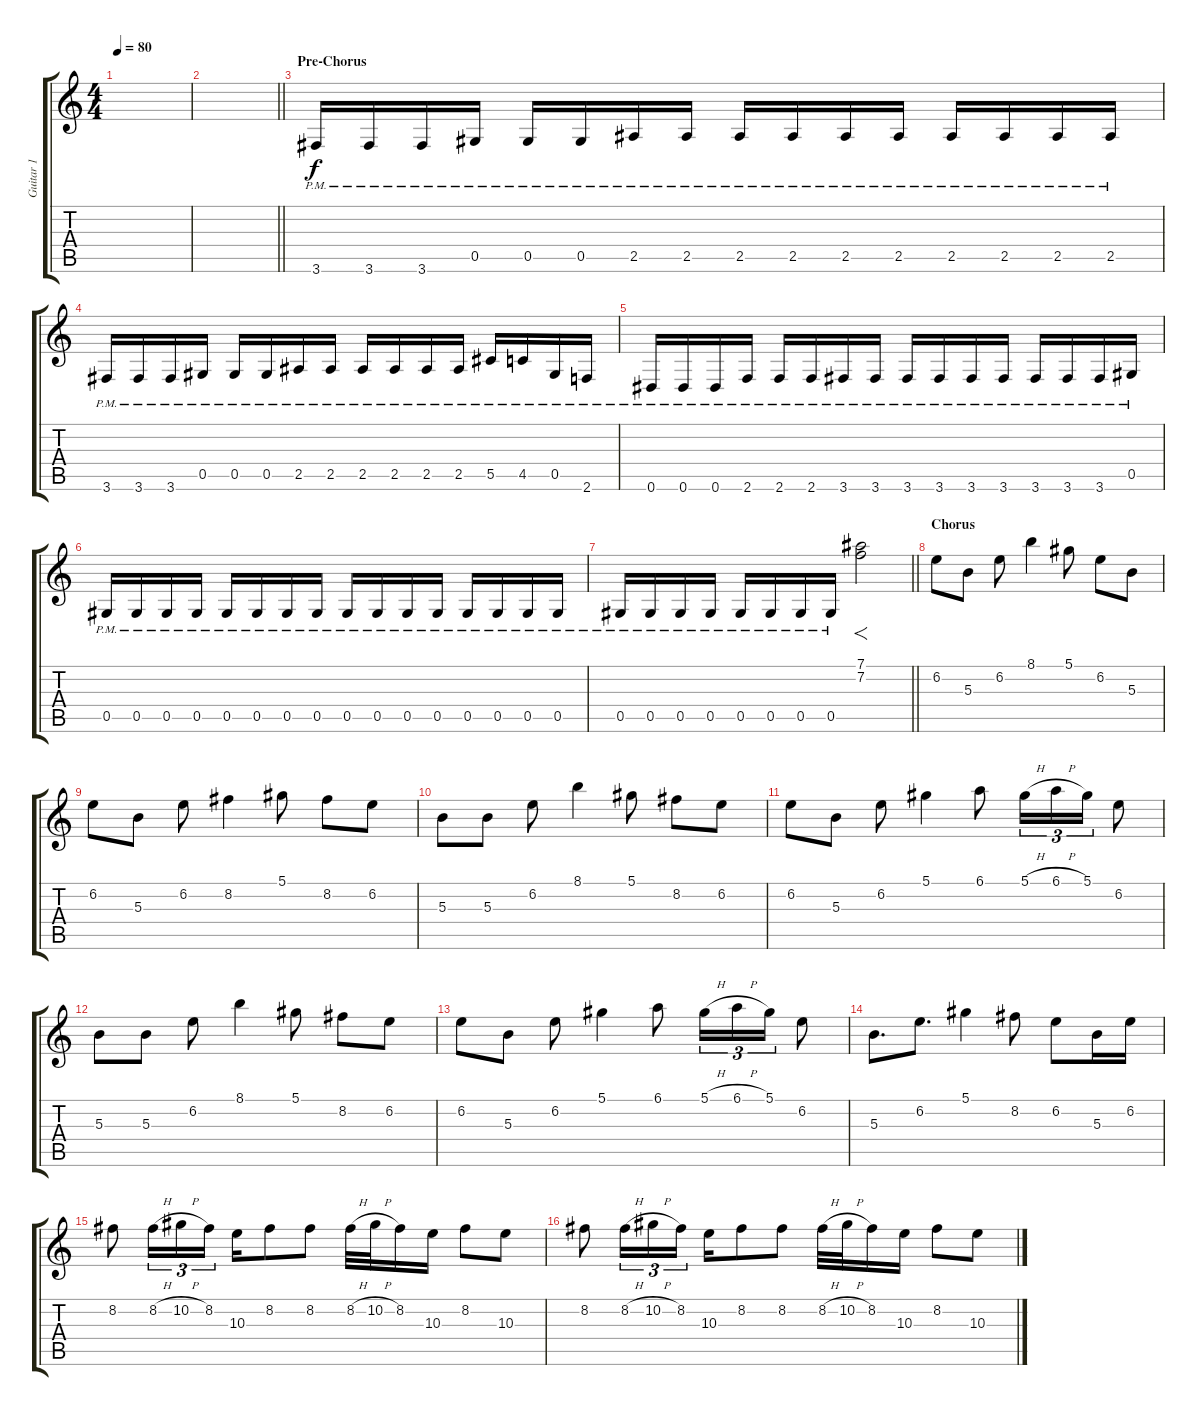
\track ("Guitar 1" "Guitar 1") {instrument overdrivenguitar}
\staff {score tabs}
\tuning (Eb4 Bb3 Gb3 Db3 Ab2 Eb2) {hide}
\ts (4 4)
\tempo 80
\clef g2
\ks c
|
\barLineRight lightlight
|
\section ("" "Pre-Chorus")
3.6{pm}.16 3.6{pm}.16 3.6{pm}.16 0.5{pm}.16 0.5{pm}.16 0.5{pm}.16 2.5{pm}.16 2.5{pm}.16 2.5{pm}.16 2.5{pm}.16 2.5{pm}.16 2.5{pm}.16 2.5{pm}.16 2.5{pm}.16 2.5{pm}.16 2.5{pm}.16 |
3.6{pm}.16 3.6{pm}.16 3.6{pm}.16 0.5{pm}.16 0.5{pm}.16 0.5{pm}.16 2.5{pm}.16 2.5{pm}.16 2.5{pm}.16 2.5{pm}.16 2.5{pm}.16 2.5{pm}.16 5.5{pm}.16 4.5{pm}.16 0.5{pm}.16 2.6{pm}.16 |
0.6{pm}.16 0.6{pm}.16 0.6{pm}.16 2.6{pm}.16 2.6{pm}.16 2.6{pm}.16 3.6{pm}.16 3.6{pm}.16 3.6{pm}.16 3.6{pm}.16 3.6{pm}.16 3.6{pm}.16 3.6{pm}.16 3.6{pm}.16 3.6{pm}.16 0.5{pm}.16 |
0.5{pm}.16 0.5{pm}.16 0.5{pm}.16 0.5{pm}.16 0.5{pm}.16 0.5{pm}.16 0.5{pm}.16 0.5{pm}.16 0.5{pm}.16 0.5{pm}.16 0.5{pm}.16 0.5{pm}.16 0.5{pm}.16 0.5{pm}.16 0.5{pm}.16 0.5{pm}.16 |
\barLineRight lightlight
0.5{pm}.16 0.5{pm}.16 0.5{pm}.16 0.5{pm}.16 0.5{pm}.16 0.5{pm}.16 0.5{pm}.16 0.5{pm}.16 (7.1 7.2).2{f} |
\section ("" "Chorus")
6.2.8 5.3.8 6.2.8 8.1.4 5.1.8 6.2.8 5.3.8 |
6.2.8 5.3.8 6.2.8 8.2.4 5.1.8 8.2.8 6.2.8 |
5.3.8 5.3.8 6.2.8 8.1.4 5.1.8 8.2.8 6.2.8 |
6.2.8 5.3.8 6.2.8 5.1.4 6.1.8 5.1{h}.16{tu (3 2)} 6.1{h}.16{tu (3 2)} 5.1.16{tu (3 2)} 6.2.8 |
5.3.8 5.3.8 6.2.8 8.1.4 5.1.8 8.2.8 6.2.8 |
6.2.8 5.3.8 6.2.8 5.1.4 6.1.8 5.1{h}.16{tu (3 2)} 6.1{h}.16{tu (3 2)} 5.1.16{tu (3 2)} 6.2.8 |
5.3.8{d} 6.2.8{d} 5.1.4 8.2.8 6.2.8 5.3.16 6.2.16 |
8.2.8 8.2{h}.16{tu (3 2)} 10.2{h}.16{tu (3 2)} 8.2.16{tu (3 2)} 10.3.16 8.2.8 8.2.8 8.2{h}.32 10.2{h}.32 8.2.16 10.3.16 8.2.8 10.3.8 |
8.2.8 8.2{h}.16{tu (3 2)} 10.2{h}.16{tu (3 2)} 8.2.16{tu (3 2)} 10.3.16 8.2.8 8.2.8 8.2{h}.32 10.2{h}.32 8.2.16 10.3.16 8.2.8 10.3.8
